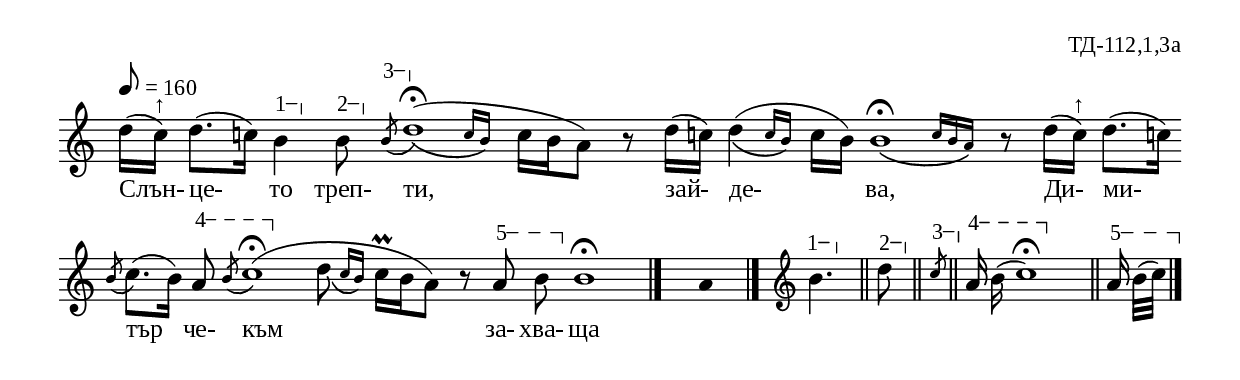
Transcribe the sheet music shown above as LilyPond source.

%{
TD_112_1_03a
%}

\include "td-preamble.ly"

\score {
\relative c'' {
\tempo 8 = 160
%\time 5/16
\cadenzaOn
\phrasingSlurDown
d16[( c^↑]) d8.[( c!16]) 
\varA
s64\startTextSpan b4\stopTextSpan 
\varB
s64\startTextSpan b8\stopTextSpan 
\varC
s64\startTextSpan \acciaccatura b8\stopTextSpan 
\afterGrace d1\fermata(\( { c16[ b]\) }
c[ b a8]) r d16[( c!]) \afterGrace d4(\( { c16[ b]\) } c[ b])
\bar ""
\afterGrace b1\fermata\( { c16[ b a]\) } r8 \bar "" 
d16[( c^↑]) \bar "" d8.[( c!16]) \bar ""
\acciaccatura b8 c8.[( b16]) 
\varD
a8\startTextSpan \acciaccatura b c1\stopTextSpan\fermata( 
\afterGrace d8\( { c16[ b]\) }
c\prall[ b a8]) r 
\varE
a8\startTextSpan b\stopTextSpan\noBeam 
b1\fermata
 \bar "|." 
s4 \fixB a \fixC
 \bar "|." 
s64 \clef treble
\varA
s16\startTextSpan b4.\stopTextSpan \bar "||"
\varB
s64\startTextSpan d8\stopTextSpan \bar "||"
\varC
s64\startTextSpan \grace { \stdB c8\stopTextSpan \stdE } \bar "||"
\varD
a16\startTextSpan\noBeam b( c1\stopTextSpan\fermata) \bar "||"
\varE
a16\startTextSpan b32[( c\stopTextSpan]) 
 \bar "|."  
}
\addlyrics { Слън- це- то треп- ти, зай- де- ва, Ди- ми- тър че- към за- хва- ща }
%
\layout {
     \context { 
	    \Staff \remove "Time_signature_engraver" } 
  indent = #0
  line-width = 190\mm
  ragged-right=##f
}
%
\midi { 
	\context {
		\Score
		tempoWholesPerMinute = #(ly:make-moment 160 8)
		}
	}
}
%
\header{
  opus = "ТД-112,1,3a"
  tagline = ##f
}


